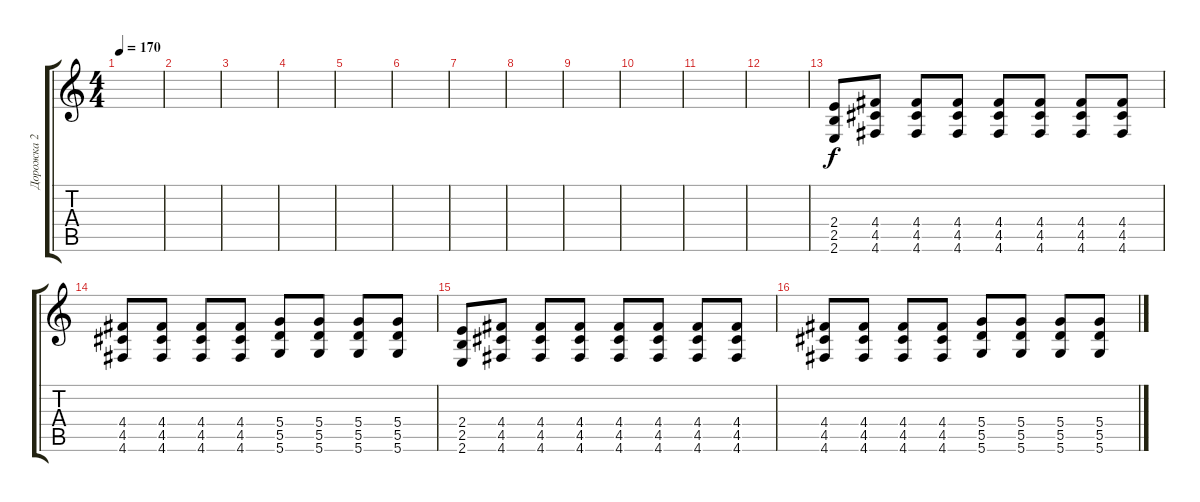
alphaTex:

\track ("Дорожка 2" "Дорожка 2") {instrument distortionguitar}
\staff {score tabs}
\tuning (E4 B3 G3 D3 A2 D2) {hide}
\ts (4 4)
\tempo 170
\clef g2
\ks c
|
|
|
|
|
|
|
|
|
|
|
|
(2.4 2.5 2.6).8 (4.4 4.5 4.6).8 (4.4 4.5 4.6).8 (4.4 4.5 4.6).8 (4.4 4.5 4.6).8 (4.4 4.5 4.6).8 (4.4 4.5 4.6).8 (4.4 4.5 4.6).8 |
(4.4 4.5 4.6).8 (4.4 4.5 4.6).8 (4.4 4.5 4.6).8 (4.4 4.5 4.6).8 (5.4 5.5 5.6).8 (5.4 5.5 5.6).8 (5.4 5.5 5.6).8 (5.4 5.5 5.6).8 |
(2.4 2.5 2.6).8 (4.4 4.5 4.6).8 (4.4 4.5 4.6).8 (4.4 4.5 4.6).8 (4.4 4.5 4.6).8 (4.4 4.5 4.6).8 (4.4 4.5 4.6).8 (4.4 4.5 4.6).8 |
(4.4 4.5 4.6).8 (4.4 4.5 4.6).8 (4.4 4.5 4.6).8 (4.4 4.5 4.6).8 (5.4 5.5 5.6).8 (5.4 5.5 5.6).8 (5.4 5.5 5.6).8 (5.4 5.5 5.6).8
